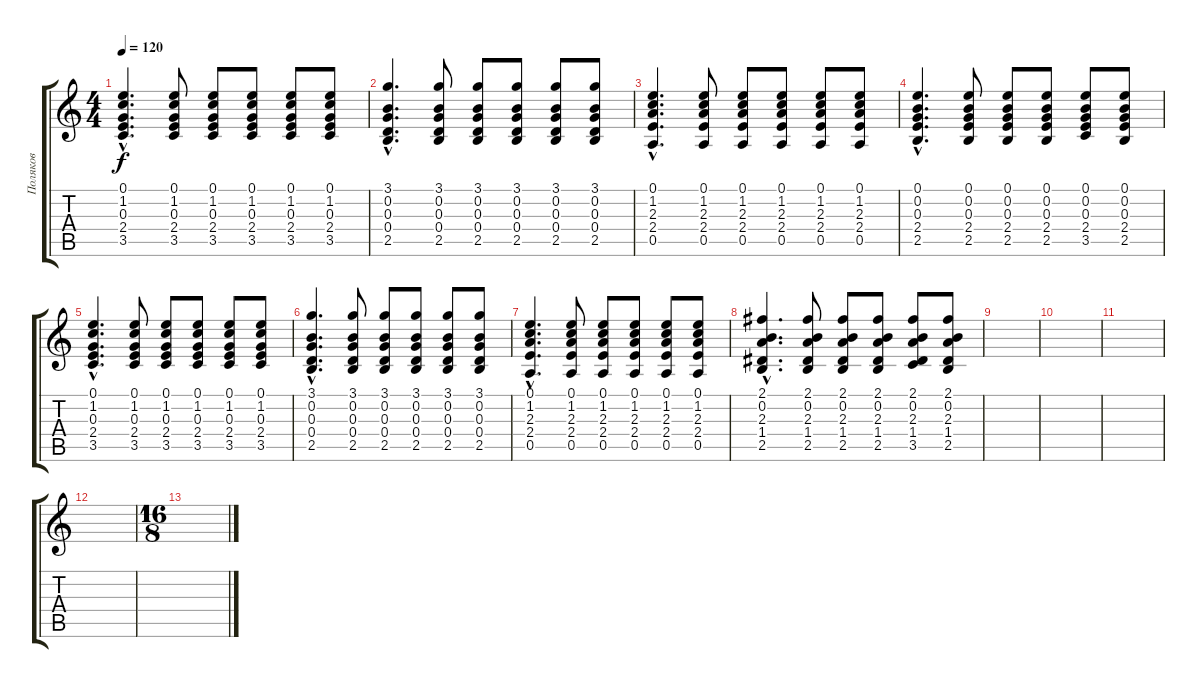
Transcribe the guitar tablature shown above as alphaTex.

\track ("Поляков" "Поляков") {instrument acousticguitarnylon}
\staff {score tabs}
\tuning (E4 B3 G3 D3 A2 E2) {hide}
\ts (4 4)
\tempo 120
\clef g2
\ks c
(0.1{hac} 1.2{hac} 0.3{hac} 2.4{hac} 3.5{hac}).4{d dy f} (0.1 1.2 0.3 2.4 3.5).8 (0.1 1.2 0.3 2.4 3.5).8 (0.1 1.2 0.3 2.4 3.5).8 (0.1 1.2 0.3 2.4 3.5).8 (0.1 1.2 0.3 2.4 3.5).8 |
(3.1{hac} 0.2{hac} 0.3{hac} 0.4{hac} 2.5{hac}).4{d} (3.1 0.2 0.3 0.4 2.5).8 (3.1 0.2 0.3 0.4 2.5).8 (3.1 0.2 0.3 0.4 2.5).8 (3.1 0.2 0.3 0.4 2.5).8 (3.1 0.2 0.3 0.4 2.5).8 |
(0.1{hac} 1.2{hac} 2.3{hac} 2.4{hac} 0.5{hac}).4{d} (0.1 1.2 2.3 2.4 0.5).8 (0.1 1.2 2.3 2.4 0.5).8 (0.1 1.2 2.3 2.4 0.5).8 (0.1 1.2 2.3 2.4 0.5).8 (0.1 1.2 2.3 2.4 0.5).8 |
(0.1{hac} 0.2{hac} 0.3{hac} 2.4{hac} 2.5{hac}).4{d} (0.1 0.2 0.3 2.4 2.5).8 (0.1 0.2 0.3 2.4 2.5).8 (0.1 0.2 0.3 2.4 2.5).8 (0.1 0.2 0.3 2.4 3.5).8 (0.1 0.2 0.3 2.4 2.5).8 |
(0.1{hac} 1.2{hac} 0.3{hac} 2.4{hac} 3.5{hac}).4{d} (0.1 1.2 0.3 2.4 3.5).8 (0.1 1.2 0.3 2.4 3.5).8 (0.1 1.2 0.3 2.4 3.5).8 (0.1 1.2 0.3 2.4 3.5).8 (0.1 1.2 0.3 2.4 3.5).8 |
(3.1{hac} 0.2{hac} 0.3{hac} 0.4{hac} 2.5{hac}).4{d} (3.1 0.2 0.3 0.4 2.5).8 (3.1 0.2 0.3 0.4 2.5).8 (3.1 0.2 0.3 0.4 2.5).8 (3.1 0.2 0.3 0.4 2.5).8 (3.1 0.2 0.3 0.4 2.5).8 |
(0.1{hac} 1.2{hac} 2.3{hac} 2.4{hac} 0.5{hac}).4{d} (0.1 1.2 2.3 2.4 0.5).8 (0.1 1.2 2.3 2.4 0.5).8 (0.1 1.2 2.3 2.4 0.5).8 (0.1 1.2 2.3 2.4 0.5).8 (0.1 1.2 2.3 2.4 0.5).8 |
(2.1{hac} 0.2{hac} 2.3{hac} 1.4{hac} 2.5{hac}).4{d} (2.1 0.2 2.3 1.4 2.5).8 (2.1 0.2 2.3 1.4 2.5).8 (2.1 0.2 2.3 1.4 2.5).8 (2.1 0.2 2.3 1.4 3.5).8 (2.1 0.2 2.3 1.4 2.5).8 |
|
|
|
|
\ts (16 8)
